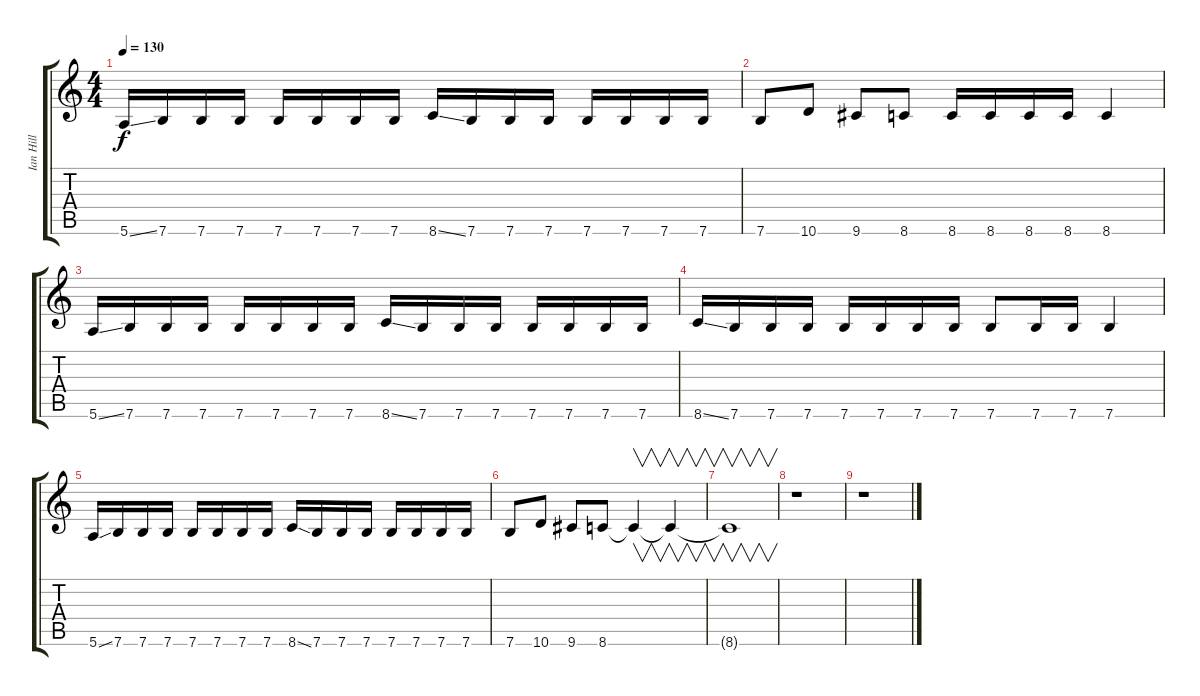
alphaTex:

\track ("Ian Hill" "Ian Hill") {instrument electricbassfinger}
\staff {score tabs}
\tuning (E4 B3 G3 D3 A2 E2) {hide}
\ts (4 4)
\tempo 130
\clef g2
\ks c
5.6{ss}.16{dy f} 7.6.16 7.6.16 7.6.16 7.6.16 7.6.16 7.6.16 7.6.16 8.6{ss}.16 7.6.16 7.6.16 7.6.16 7.6.16 7.6.16 7.6.16 7.6.16 |
7.6.8 10.6.8 9.6.8 8.6.8 8.6.16 8.6.16 8.6.16 8.6.16 8.6.4 |
5.6{ss}.16 7.6.16 7.6.16 7.6.16 7.6.16 7.6.16 7.6.16 7.6.16 8.6{ss}.16 7.6.16 7.6.16 7.6.16 7.6.16 7.6.16 7.6.16 7.6.16 |
8.6{ss}.16 7.6.16 7.6.16 7.6.16 7.6.16 7.6.16 7.6.16 7.6.16 7.6.8 7.6.16 7.6.16 7.6.4 |
5.6{ss}.16 7.6.16 7.6.16 7.6.16 7.6.16 7.6.16 7.6.16 7.6.16 8.6{ss}.16 7.6.16 7.6.16 7.6.16 7.6.16 7.6.16 7.6.16 7.6.16 |
7.6.8 10.6.8 9.6.8 8.6.8 8.6{t}.4{v} 8.6{t}.4{v} |
8.6{t}.1{v} |
r.1 |
r.1
